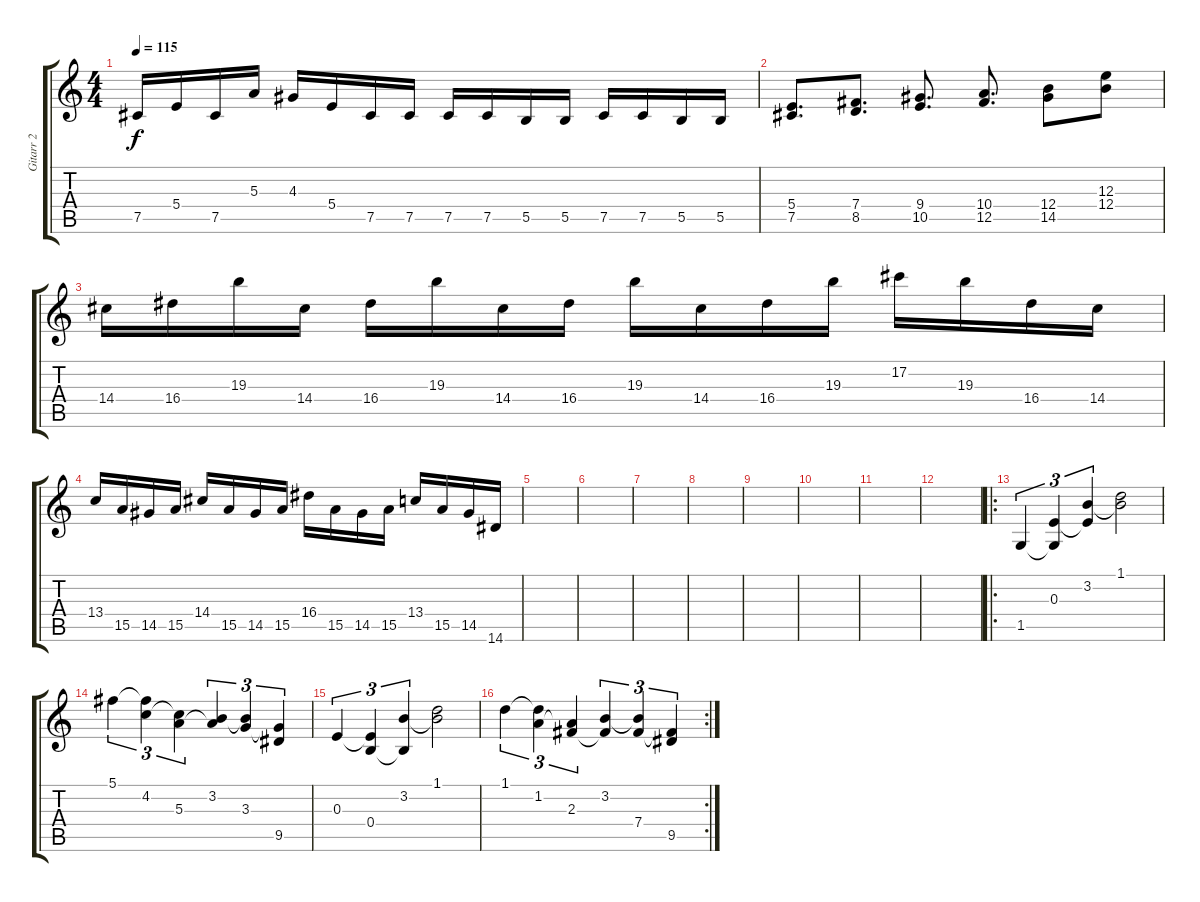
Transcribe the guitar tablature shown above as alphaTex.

\track ("Gitarr 2" "Gitarr 2") {instrument overdrivenguitar}
\staff {score tabs}
\tuning (Db4 Ab3 E3 B2 Gb2 Db2) {hide}
\ts (4 4)
\tempo 115
\clef g2
\ks c
7.5.16{dy f} 5.4.16 7.5.16 5.3.16 4.3.16 5.4.16 7.5.16 7.5.16 7.5.16 7.5.16 5.5.16 5.5.16 7.5.16 7.5.16 5.5.16 5.5.16 |
(5.4 7.5).8{d} (7.4 8.5).8{d} (9.4 10.5).8{d} (10.4 12.5).8{d} (12.4 14.5).8 (12.3 12.4).8 |
14.4.16 16.4.16 19.3.16 14.4.16 16.4.16 19.3.16 14.4.16 16.4.16 19.3.16 14.4.16 16.4.16 19.3.16 17.2.16 19.3.16 16.4.16 14.4.16 |
13.4.16 15.5.16 14.5.16 15.5.16 14.4.16 15.5.16 14.5.16 15.5.16 16.4.16 15.5.16 14.5.16 15.5.16 13.4.16 15.5.16 14.5.16 14.6.16 |
|
|
|
|
|
|
|
|
\ro
1.5.4{tu (3 2)} (0.3 1.5{t}).4{tu (3 2)} (3.2 0.3{t}).4{tu (3 2)} (1.1 3.2{t}).2 |
5.1.4{tu (3 2)} (5.1{t} 4.2).4{tu (3 2)} (4.2{t} 5.3).4{tu (3 2)} (3.2 5.3{t}).4{tu (3 2)} (3.2{t} 3.3).4{tu (3 2)} (3.3{t} 9.5).4{tu (3 2)} |
0.3.4{tu (3 2)} (0.3{t} 0.4).4{tu (3 2)} (3.2 0.4{t}).4{tu (3 2)} (1.1 3.2{t}).2 |
\rc 2
1.1.4{tu (3 2)} (1.1{t} 1.2).4{tu (3 2)} (1.2{t} 2.3).4{tu (3 2)} (3.2 2.3{t}).4{tu (3 2)} (3.2{t} 7.4).4{tu (3 2)} (7.4{t} 9.5).4{tu (3 2)}
